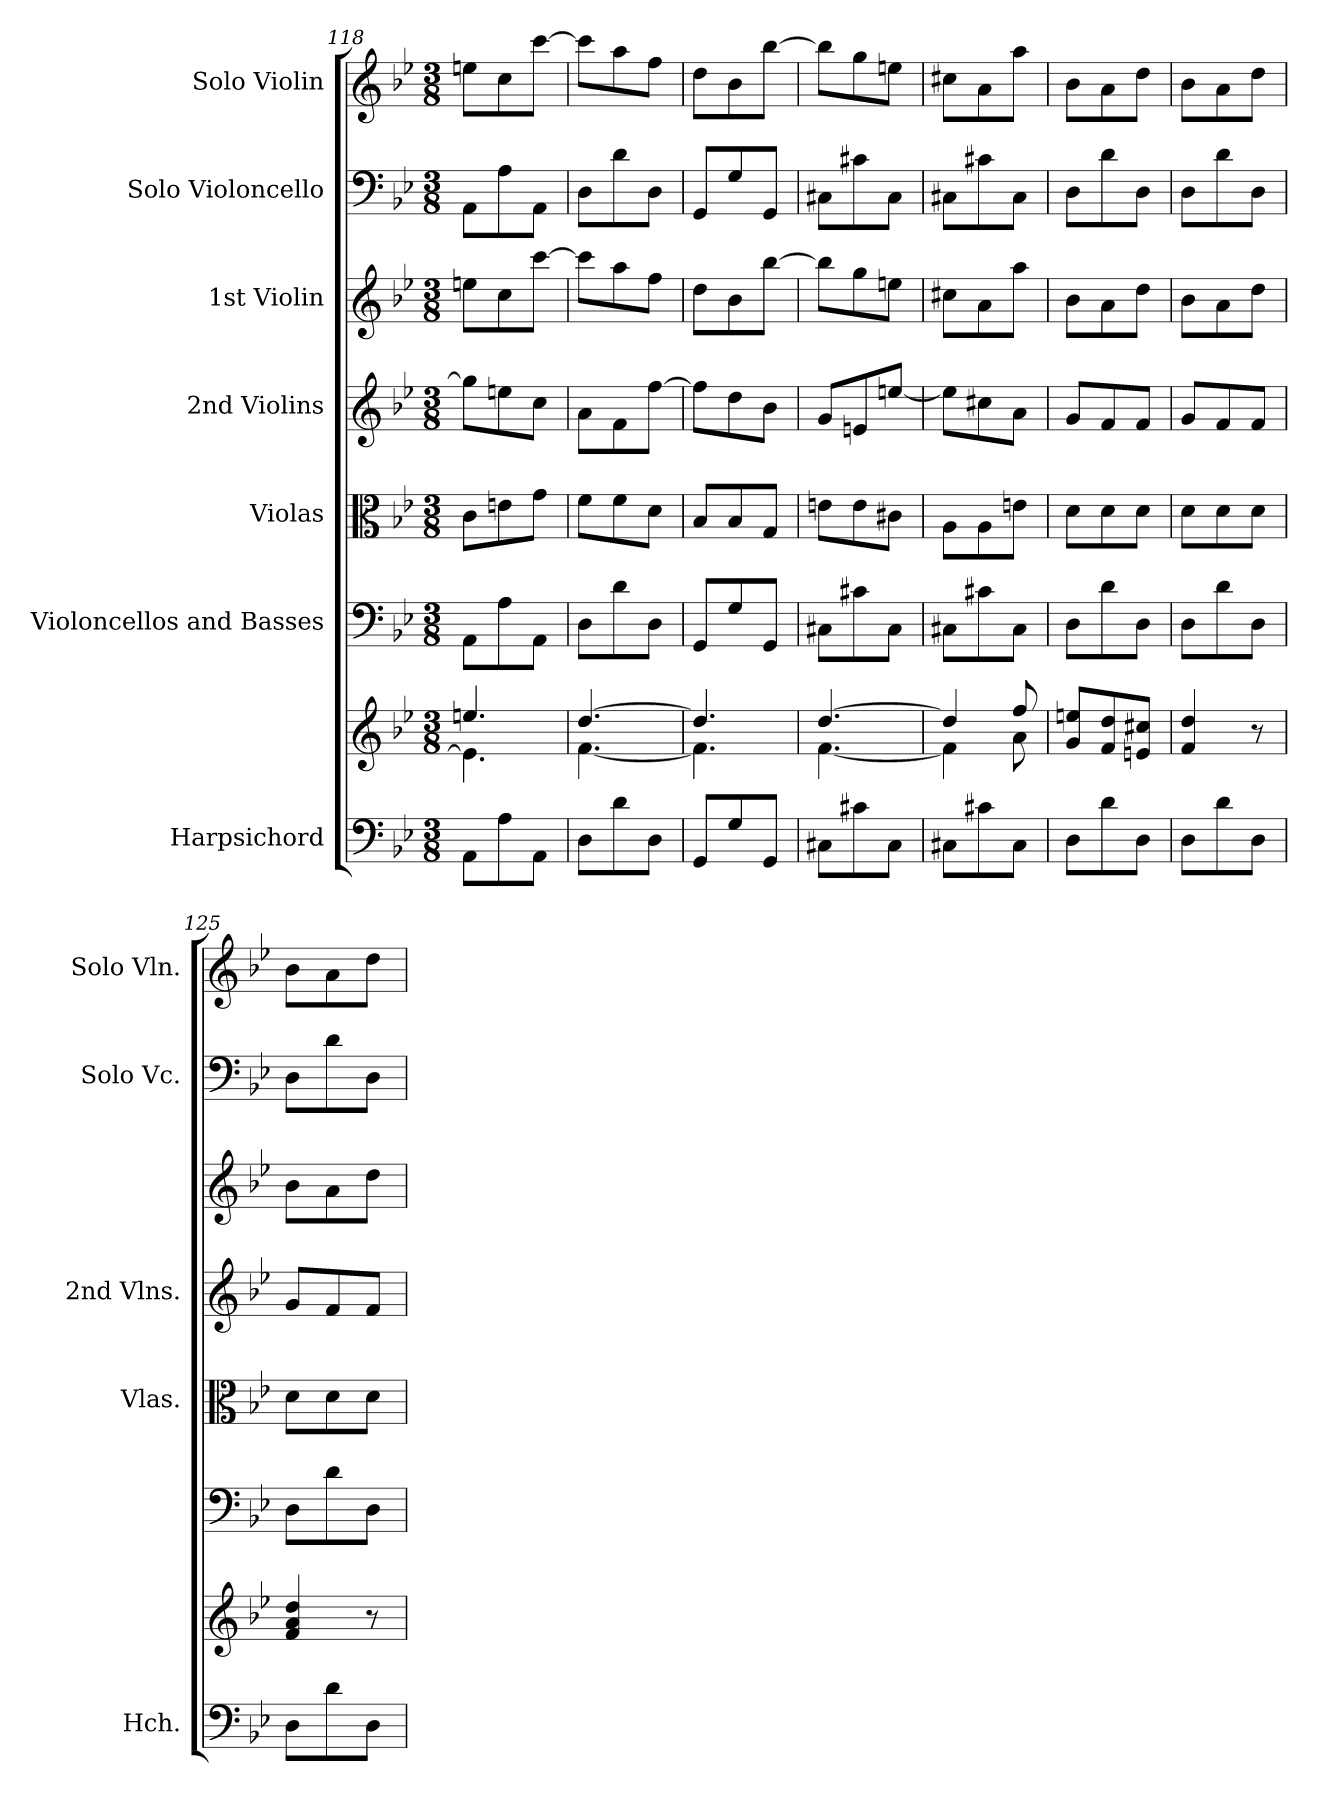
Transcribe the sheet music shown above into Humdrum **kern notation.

**kern	**kern	**kern	**kern	**kern	**kern	**kern	**kern
*part7	*part7	*part6	*part5	*part4	*part3	*part2	*part1
*staff8	*staff7	*staff6	*staff5	*staff4	*staff3	*staff2	*staff1
*I"Harpsichord	*	*I"Violoncellos and Basses	*I"Violas	*I"2nd Violins	*I"1st Violin	*I"Solo Violoncello	*I"Solo Violin
*I'Hch.	*	*	*I'Vlas.	*I'2nd Vlns.	*	*I'Solo Vc.	*I'Solo Vln.
*clefF4	*clefG2	*clefF4	*clefC3	*clefG2	*clefG2	*clefF4	*clefG2
*k[b-e-]	*k[b-e-]	*k[b-e-]	*k[b-e-]	*k[b-e-]	*k[b-e-]	*k[b-e-]	*k[b-e-]
*M3/8	*M3/8	*M3/8	*M3/8	*M3/8	*M3/8	*M3/8	*M3/8
=118	=118	=118	=118	=118	=118	=118	=118
*	*^	*	*	*	*	*	*
8AA\L	4.een/	4.e\]	8AA\L	8c\L	8gg\L]	8een\L	8AA\L	8een\L
8A\	.	.	8A\	8en\	8een\	8cc\	8A\	8cc\
8AA\J	.	.	8AA\J	8g\J	8cc\J	[8ccc\J	8AA\J	[8ccc\J
=119	=119	=119	=119	=119	=119	=119	=119	=119
8D\L	[4.dd/	[4.f\	8D\L	8f\L	8a\L	8ccc\L]	8D\L	8ccc\L]
8d\	.	.	8d\	8f\	8f\	8aa\	8d\	8aa\
8D\J	.	.	8D\J	8d\J	[8ff\J	8ff\J	8D\J	8ff\J
!!LO:PB:g=z
=120	=120	=120	=120	=120	=120	=120	=120	=120
8GG/L	4.dd/]	4.f\]	8GG/L	8B-/L	8ff\L]	8dd\L	8GG/L	8dd\L
8G/	.	.	8G/	8B-/	8dd\	8b-\	8G/	8b-\
8GG/J	.	.	8GG/J	8G/J	8b-\J	[8bb-\J	8GG/J	[8bb-\J
=121	=121	=121	=121	=121	=121	=121	=121	=121
8C#X\L	[4.dd/	[4.f\	8C#X\L	8en\L	8g/L	8bb-\L]	8C#X\L	8bb-\L]
8c#X\	.	.	8c#X\	8e\	8en/	8gg\	8c#X\	8gg\
8C#\J	.	.	8C#\J	8c#X\J	[8een/J	8een\J	8C#\J	8een\J
=122	=122	=122	=122	=122	=122	=122	=122	=122
8C#X\L	4dd/]	4f\]	8C#X\L	8A\L	8ee\L]	8cc#X\L	8C#X\L	8cc#X\L
8c#X\	.	.	8c#X\	8A\	8cc#X\	8a\	8c#X\	8a\
8C#\J	8ff/	8a\	8C#\J	8en\J	8a\J	8aa\J	8C#\J	8aa\J
*	*v	*v	*	*	*	*	*	*
=123	=123	=123	=123	=123	=123	=123	=123
8D\L	8g/ 8een/L	8D\L	8d\L	8g/L	8b-\L	8D\L	8b-\L
8d\	8f/ 8dd/	8d\	8d\	8f/	8a\	8d\	8a\
8D\J	8en/ 8cc#X/J	8D\J	8d\J	8f/J	8dd\J	8D\J	8dd\J
=124	=124	=124	=124	=124	=124	=124	=124
8D\L	4f/ 4dd/	8D\L	8d\L	8g/L	8b-\L	8D\L	8b-\L
8d\	.	8d\	8d\	8f/	8a\	8d\	8a\
8D\J	8r	8D\J	8d\J	8f/J	8dd\J	8D\J	8dd\J
=125	=125	=125	=125	=125	=125	=125	=125
8D\L	4f/ 4a/ 4dd/	8D\L	8d\L	8g/L	8b-\L	8D\L	8b-\L
8d\	.	8d\	8d\	8f/	8a\	8d\	8a\
8D\J	8r	8D\J	8d\J	8f/J	8dd\J	8D\J	8dd\J
=	=	=	=	=	=	=	=
*-	*-	*-	*-	*-	*-	*-	*-
